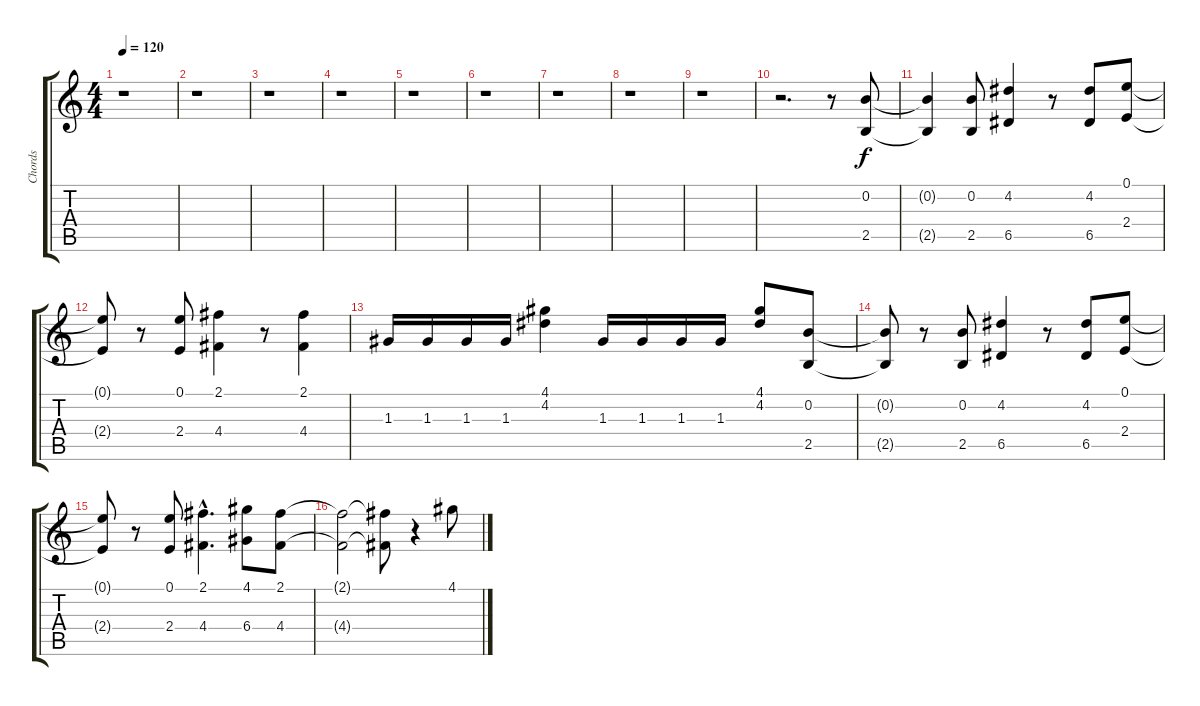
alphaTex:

\track ("Chords" "Chords") {instrument overdrivenguitar}
\staff {score tabs}
\tuning (E4 B3 G3 D3 A2 E2) {hide}
\ts (4 4)
\tempo 120
\clef g2
\ks c
r.1{dy f} |
r.1 |
r.1 |
r.1 |
r.1 |
r.1 |
r.1 |
r.1 |
r.1 |
r.2{d} r.8 (0.2 2.5).8 |
(0.2{t} 2.5{t}).4 (0.2 2.5).8 (4.2 6.5).4 r.8 (4.2 6.5).8 (0.1 2.4).8 |
(0.1{t} 2.4{t}).8 r.8 (0.1 2.4).8 (2.1 4.4).4 r.8 (2.1 4.4).4 |
1.3.16 1.3.16 1.3.16 1.3.16 (4.1 4.2).4 1.3.16 1.3.16 1.3.16 1.3.16 (4.1 4.2).8 (0.2 2.5).8 |
(0.2{t} 2.5{t}).8 r.8 (0.2 2.5).8 (4.2 6.5).4 r.8 (4.2 6.5).8 (0.1 2.4).8 |
(0.1{t} 2.4{t}).8 r.8 (0.1 2.4).8 (2.1{hac} 4.4{hac}).4{d} (4.1 6.4).8 (2.1 4.4).8 |
(2.1{t} 4.4{t}).2 (2.1{t} 4.4{t}).8 r.4 4.1.8
